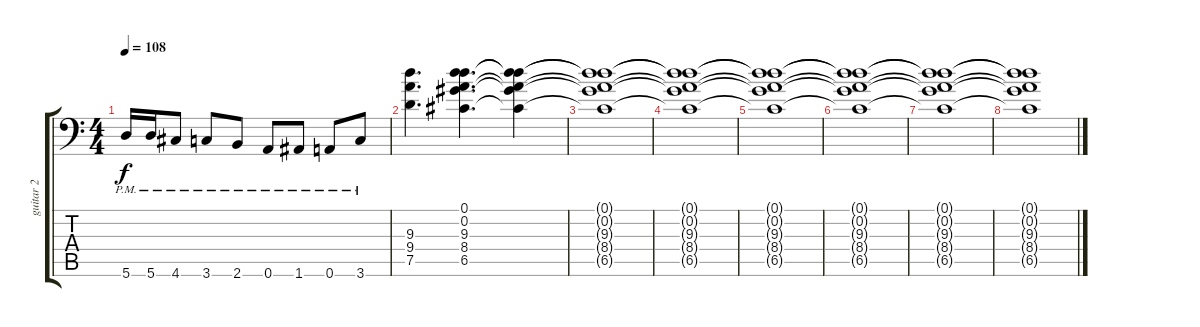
\track ("guitar 2" "guitar 2") {instrument distortionguitar}
\staff {score tabs}
\tuning (D4 A3 F3 C3 G2 A1) {hide}
\ts (4 4)
\tempo 108
\clef f4
\ks c
5.6{pm}.16{dy f} 5.6{pm}.16 4.6{pm}.8 3.6{pm}.8 2.6{pm}.8 0.6{pm}.8 1.6{pm}.8 0.6{pm}.8 3.6{pm}.8 |
(9.3 9.4 7.5).4{d} (0.1 0.2 9.3 8.4 6.5).4{d} (0.1{t} 0.2{t} 9.3{t} 8.4{t} 6.5{t}).4 |
(0.1{t} 0.2{t} 9.3{t} 8.4{t} 6.5{t}).1 |
(0.1{t} 0.2{t} 9.3{t} 8.4{t} 6.5{t}).1 |
(0.1{t} 0.2{t} 9.3{t} 8.4{t} 6.5{t}).1 |
(0.1{t} 0.2{t} 9.3{t} 8.4{t} 6.5{t}).1 |
(0.1{t} 0.2{t} 9.3{t} 8.4{t} 6.5{t}).1 |
(0.1{t} 0.2{t} 9.3{t} 8.4{t} 6.5{t}).1
